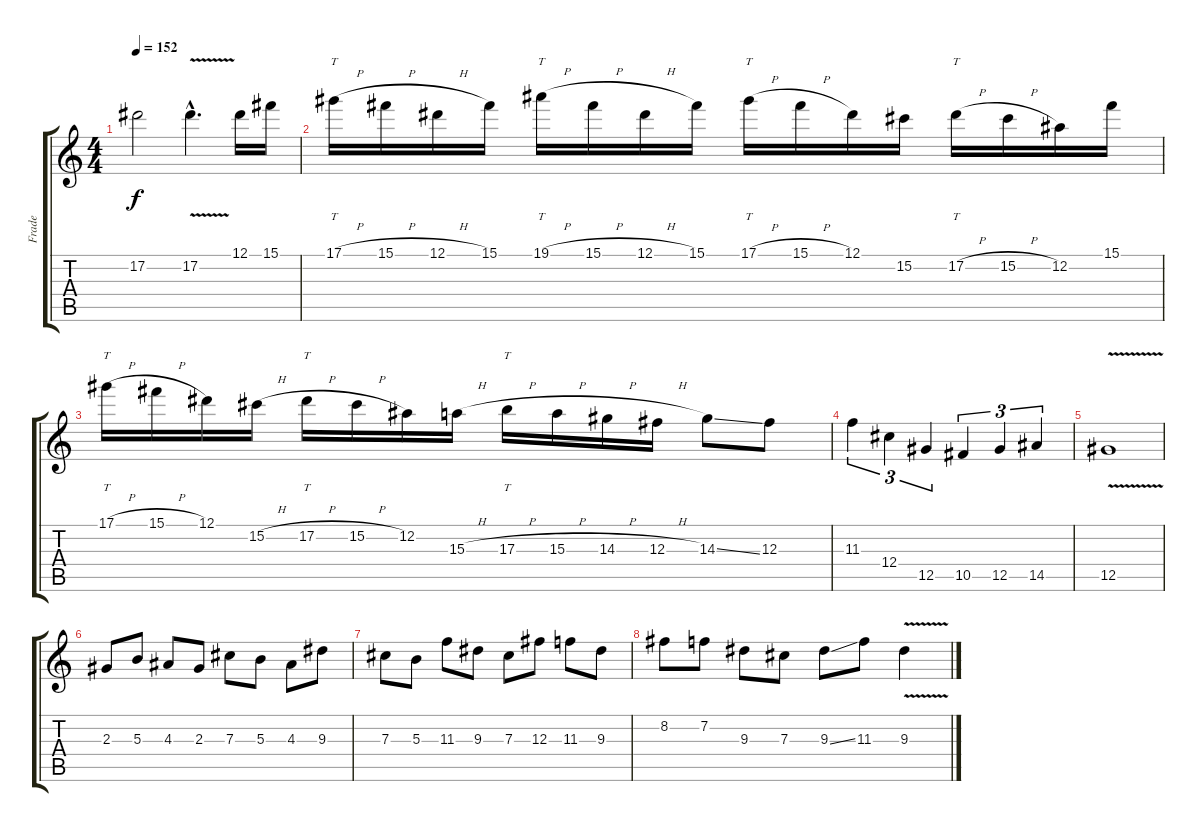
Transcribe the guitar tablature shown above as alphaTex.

\track ("Frade" "Frade") {instrument distortionguitar}
\staff {score tabs}
\tuning (Eb4 Bb3 Gb3 Db3 Ab2 Eb2) {hide}
\ts (4 4)
\tempo 152
\clef g2
\ks c
17.2{t}.2{dy f} 17.2{v hac}.4{d} 12.1.16 15.1.16 |
17.1{h}.16{tt} 15.1{h}.16 12.1{h}.16 15.1.16 19.1{h}.16{tt} 15.1{h}.16 12.1{h}.16 15.1.16 17.1{h}.16{tt} 15.1{h}.16 12.1.16 15.2.16 17.2{h}.16{tt} 15.2{h}.16 12.2.16 15.1.16 |
17.1{h}.16{tt} 15.1{h}.16 12.1.16 15.2{h}.16 17.2{h}.16{tt} 15.2{h}.16 12.2.16 15.3{h}.16 17.3{h}.16{tt} 15.3{h}.16 14.3{h}.16 12.3{h}.16 14.3{ss}.8 12.3.8 |
11.3.4{tu (3 2)} 12.4.4{tu (3 2)} 12.5.4{tu (3 2)} 10.5.4{tu (3 2)} 12.5.4{tu (3 2)} 14.5.4{tu (3 2)} |
12.5{v}.1 |
2.3.8 5.3.8 4.3.8 2.3.8 7.3.8 5.3.8 4.3.8 9.3.8 |
7.3.8 5.3.8 11.3.8 9.3.8 7.3.8 12.3.8 11.3.8 9.3.8 |
8.2.8 7.2.8 9.3.8 7.3.8 9.3{ss}.8 11.3.8 9.3{v}.4
